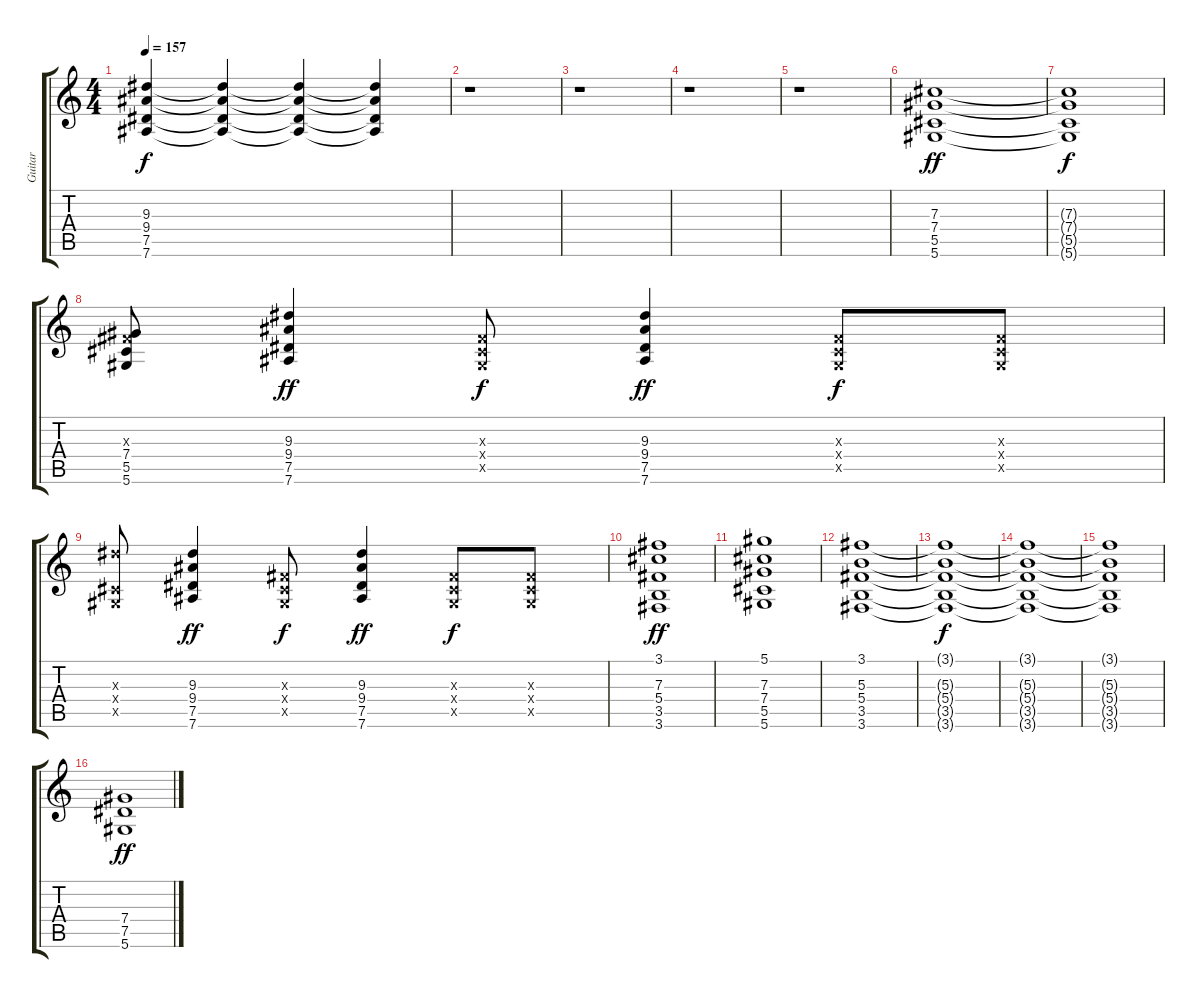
\track ("Guitar" "Guitar") {instrument distortionguitar}
\staff {score tabs}
\tuning (Eb4 Bb3 Gb3 Db3 Ab2 Eb2) {hide}
\ts (4 4)
\tempo 157
\clef g2
\ks c
(9.3{t} 9.4{t} 7.5{t} 7.6{t}).4{dy f volume 7} (9.3{t} 9.4{t} 7.5{t} 7.6{t}).4 (9.3{t} 9.4{t} 7.5{t} 7.6{t}).4{volume 4} (9.3{t} 9.4{t} 7.5{t} 7.6{t}).4 |
r.1 |
r.1 |
r.1 |
r.1 |
(7.3 7.4 5.5 5.6).1{dy ff volume 13} |
(7.3{t} 7.4{t} 5.5{t} 5.6{t}).1{dy f} |
(0.3{x} 7.4 5.5 5.6).8 (9.3 9.4 7.5 7.6).4{dy ff} (0.3{x} 0.4{x} 0.5{x}).8{dy f} (9.3 9.4 7.5 7.6).4{dy ff} (0.3{x} 0.4{x} 0.5{x}).8{dy f} (0.3{x} 0.4{x} 0.5{x}).8 |
(9.3{x} 0.4{x} 0.5{x}).8 (9.3 9.4 7.5 7.6).4{dy ff} (0.3{x} 0.4{x} 0.5{x}).8{dy f} (9.3 9.4 7.5 7.6).4{dy ff} (0.3{x} 0.4{x} 0.5{x}).8{dy f} (0.3{x} 0.4{x} 0.5{x}).8 |
(3.1 7.3 5.4 3.5 3.6).1{dy ff volume 13} |
(5.1 7.3 7.4 5.5 5.6).1 |
(3.1 5.3 5.4 3.5 3.6).1 |
(3.1{t} 5.3{t} 5.4{t} 3.5{t} 3.6{t}).1{dy f} |
(3.1{t} 5.3{t} 5.4{t} 3.5{t} 3.6{t}).1 |
(3.1{t} 5.3{t} 5.4{t} 3.5{t} 3.6{t}).1 |
(7.4 7.5 5.6).1{dy ff}
